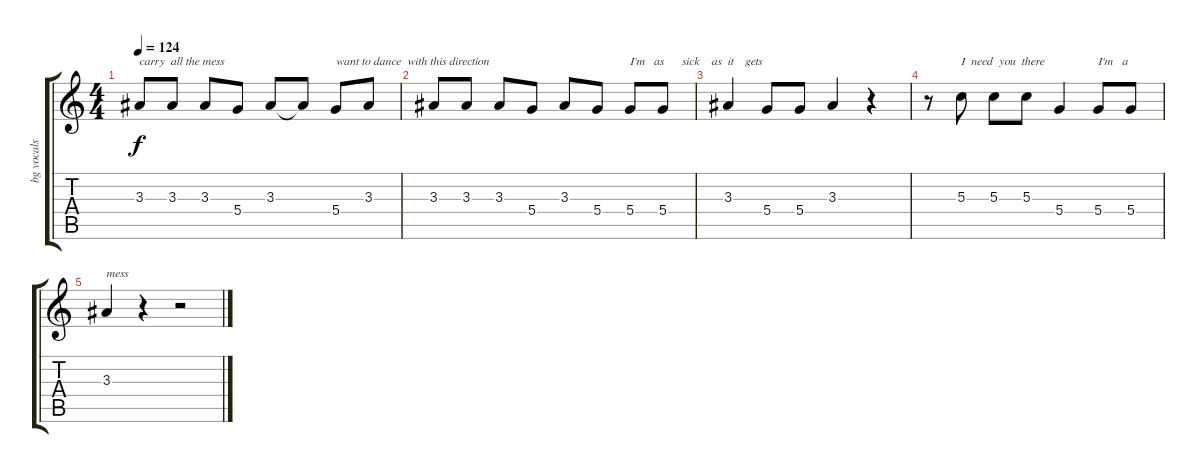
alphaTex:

\track ("bg vocals" "bg vocals") {instrument overdrivenguitar}
\staff {score tabs}
\tuning (E4 B3 G3 D3 A2 E2) {hide}
\ts (4 4)
\tempo 124
\clef g2
\ks c
3.3.8{txt "carry  all the mess" dy f} 3.3.8 3.3.8 5.4.8 3.3.8 3.3{t}.8 5.4.8{txt "want to dance  with this direction"} 3.3.8 |
3.3.8 3.3.8 3.3.8 5.4.8 3.3.8 5.4.8 5.4.8{txt "I'm   as      sick    as  it    gets"} 5.4.8 |
3.3.4 5.4.8 5.4.8 3.3.4 r.4 |
r.8 5.3.8{txt "I  need  you  there     "} 5.3.8 5.3.8 5.4.4 5.4.8{txt "I'm   a       "} 5.4.8 |
3.3.4{txt "mess"} r.4 r.2
